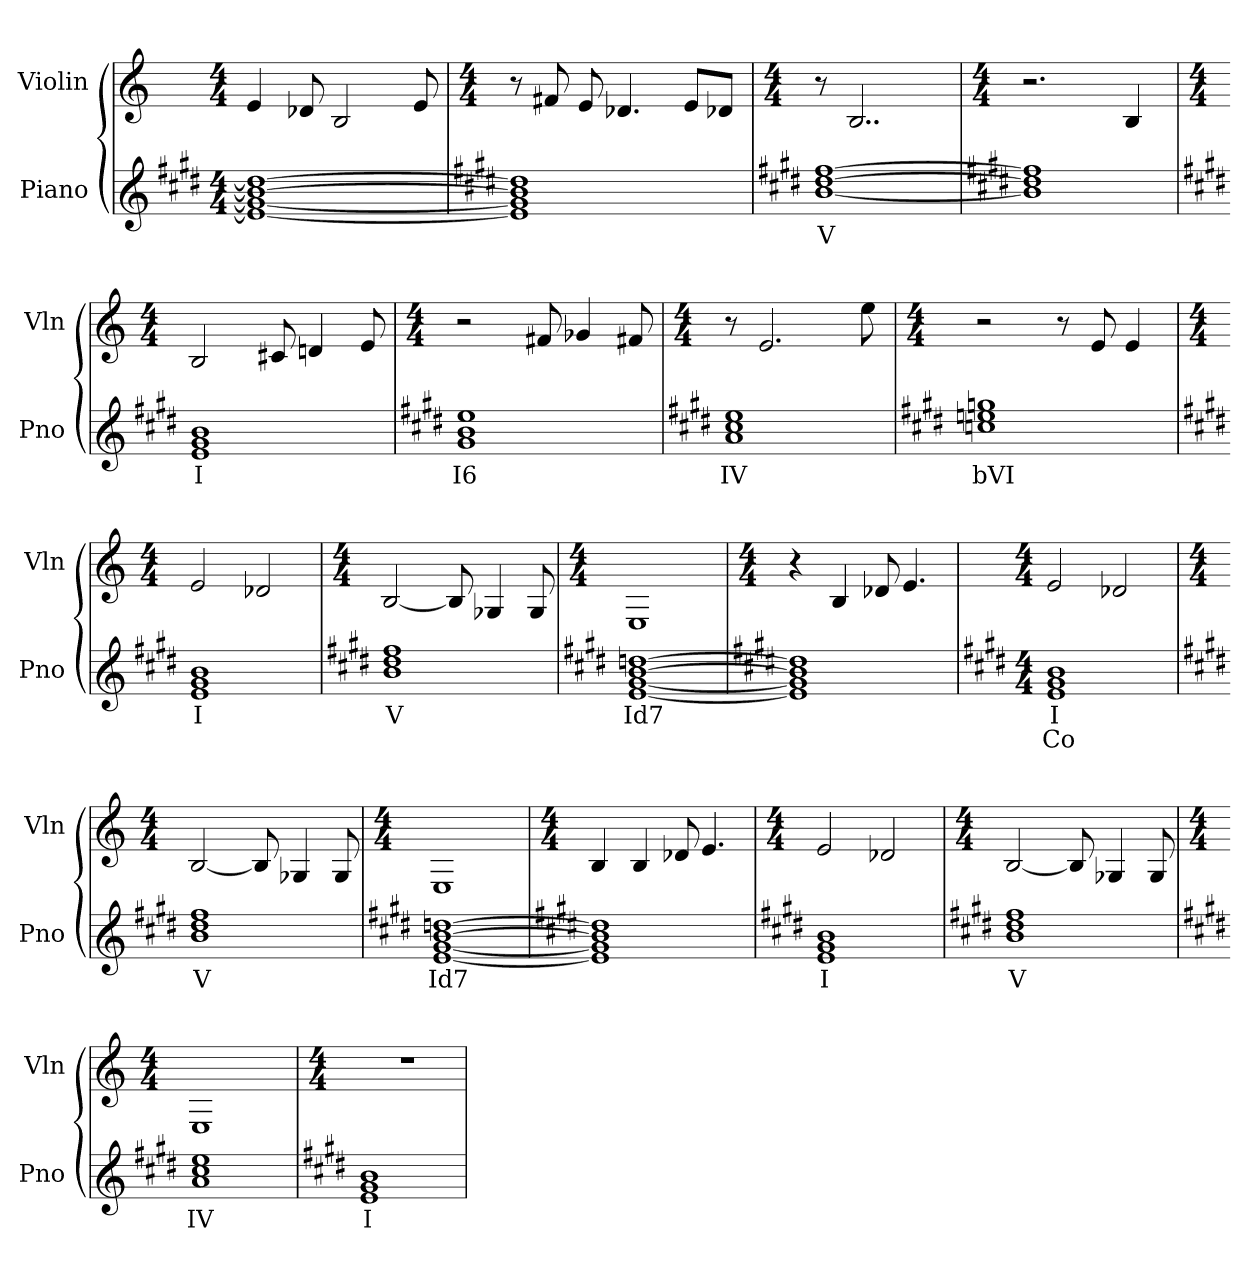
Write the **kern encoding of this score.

**kern	**text	**text	**kern
*part2	*part2	*part2	*part1
*staff2	*staff2	*staff2	*staff1
*I"Piano	*	*	*I"Violin
*I'Pno	*	*	*I'Vln
*k[f#c#g#d#]	*	*	*
*E:	*	*	*
*M4/4	*	*	*M4/4
=	=	=	=
1e_ 1g#_ 1b_ 1ddn_	.	.	4e
.	.	.	8d-X
.	.	.	2B
.	.	.	8e
=	=	=	=
*k[f#c#g#d#]	*	*	*
*E:	*	*	*
*	*	*	*M4/4
1e] 1g#] 1b] 1ddn]	.	.	8r
.	.	.	8f#X
.	.	.	8e
.	.	.	4.d-X
.	.	.	8eL
.	.	.	8d-XJ
=	=	=	=
*k[f#c#g#d#]	*	*	*
*E:	*	*	*
*	*	*	*M4/4
[1b [1dd# [1ff#	V	.	8r
.	.	.	2..B
=	=	=	=
*k[f#c#g#d#]	*	*	*
*E:	*	*	*
*	*	*	*M4/4
1b] 1dd#] 1ff#]	.	.	2.r
.	.	.	4B
=	=	=	=
*k[f#c#g#d#]	*	*	*
*E:	*	*	*
*	*	*	*M4/4
1e 1g# 1b	I	.	2B
.	.	.	8c#X
.	.	.	4dn
.	.	.	8e
=	=	=	=
*k[f#c#g#d#]	*	*	*
*E:	*	*	*
*	*	*	*M4/4
1g# 1b 1ee	I6	.	2r
.	.	.	8f#X
.	.	.	4g-X
.	.	.	8f#X
=	=	=	=
*k[f#c#g#d#]	*	*	*
*E:	*	*	*
*	*	*	*M4/4
1a 1cc# 1ee	IV	.	8r
.	.	.	2.e
.	.	.	8ee
=	=	=	=
*k[f#c#g#d#]	*	*	*
*E:	*	*	*
*	*	*	*M4/4
1ccn 1een 1ggn	bVI	.	2r
.	.	.	8r
.	.	.	8e
.	.	.	4e
=	=	=	=
*k[f#c#g#d#]	*	*	*
*E:	*	*	*
*	*	*	*M4/4
1e 1g# 1b	I	.	2e
.	.	.	2d-X
=	=	=	=
*k[f#c#g#d#]	*	*	*
*E:	*	*	*
*	*	*	*M4/4
1b 1dd# 1ff#	V	.	[2B
.	.	.	8B]
.	.	.	4G-X
.	.	.	8G-
=	=	=	=
*k[f#c#g#d#]	*	*	*
*E:	*	*	*
*	*	*	*M4/4
[1e [1g# [1b [1ddn	Id7	.	1E
=	=	=	=
*k[f#c#g#d#]	*	*	*
*E:	*	*	*
*	*	*	*M4/4
1e] 1g#] 1b] 1ddn]	.	.	4r
.	.	.	4B
.	.	.	8d-X
.	.	.	4.e
=	=	=	=
*k[f#c#g#d#]	*	*	*
*E:	*	*	*
*M4/4	*	*	*M4/4
1e 1g# 1b	I	Co	2e
.	.	.	2d-X
=	=	=	=
*k[f#c#g#d#]	*	*	*
*E:	*	*	*
*	*	*	*M4/4
1b 1dd# 1ff#	V	.	[2B
.	.	.	8B]
.	.	.	4G-X
.	.	.	8G-
=	=	=	=
*k[f#c#g#d#]	*	*	*
*E:	*	*	*
*	*	*	*M4/4
[1e [1g# [1b [1ddn	Id7	.	1E
=	=	=	=
*k[f#c#g#d#]	*	*	*
*E:	*	*	*
*	*	*	*M4/4
1e] 1g#] 1b] 1ddn]	.	.	4B
.	.	.	4B
.	.	.	8d-X
.	.	.	4.e
=	=	=	=
*k[f#c#g#d#]	*	*	*
*E:	*	*	*
*	*	*	*M4/4
1e 1g# 1b	I	.	2e
.	.	.	2d-X
=	=	=	=
*k[f#c#g#d#]	*	*	*
*E:	*	*	*
*	*	*	*M4/4
1b 1dd# 1ff#	V	.	[2B
.	.	.	8B]
.	.	.	4G-X
.	.	.	8G-
=	=	=	=
*k[f#c#g#d#]	*	*	*
*E:	*	*	*
*	*	*	*M4/4
1a 1cc# 1ee	IV	.	1E
=	=	=	=
*k[f#c#g#d#]	*	*	*
*E:	*	*	*
*	*	*	*M4/4
1e 1g# 1b	I	.	1r
=	=	=	=
*-	*-	*-	*-
